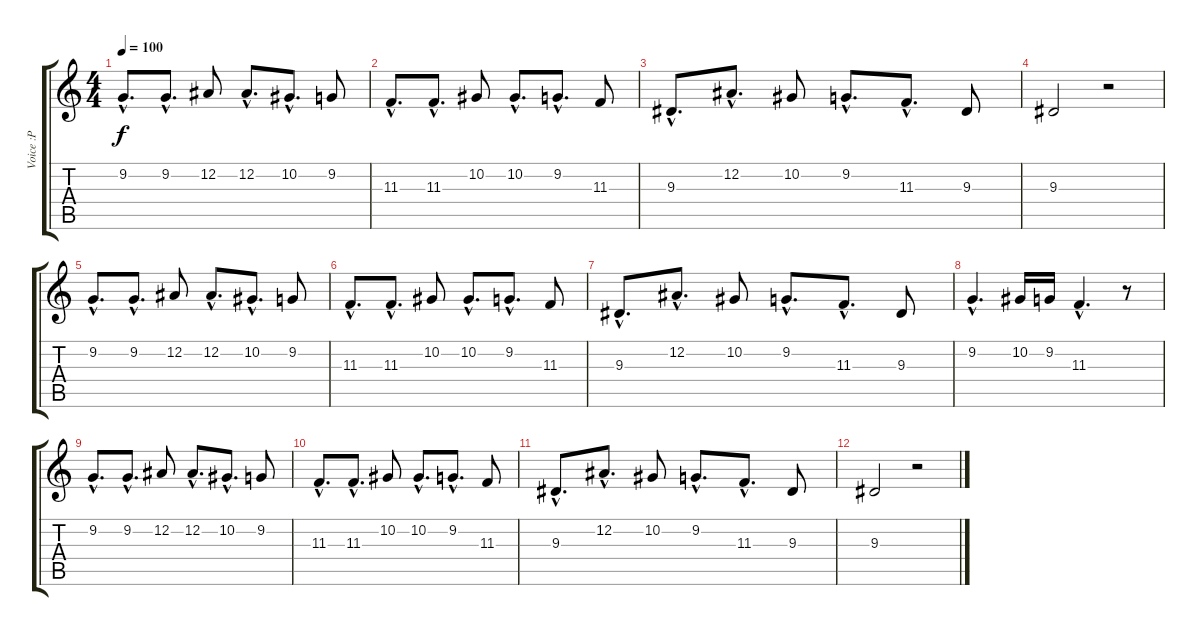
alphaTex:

\track ("Voice :P" "Voice :P") {instrument ocarina}
\staff {score tabs}
\tuning (Eb4 Bb3 Gb3 Db3 Ab2 Eb2) {hide}
\ts (4 4)
\tempo 100
\clef g2
\ks c
9.2{hac}.8{d dy f} 9.2{hac}.8{d} 12.2.8 12.2{hac}.8{d} 10.2{hac}.8{d} 9.2.8 |
11.3{hac}.8{d} 11.3{hac}.8{d} 10.2.8 10.2{hac}.8{d} 9.2{hac}.8{d} 11.3.8 |
9.3{hac}.8{d} 12.2{hac}.8{d} 10.2.8 9.2{hac}.8{d} 11.3{hac}.8{d} 9.3.8 |
9.3.2 r.2 |
9.2{hac}.8{d} 9.2{hac}.8{d} 12.2.8 12.2{hac}.8{d} 10.2{hac}.8{d} 9.2.8 |
11.3{hac}.8{d} 11.3{hac}.8{d} 10.2.8 10.2{hac}.8{d} 9.2{hac}.8{d} 11.3.8 |
9.3{hac}.8{d} 12.2{hac}.8{d} 10.2.8 9.2{hac}.8{d} 11.3{hac}.8{d} 9.3.8 |
9.2{hac}.4{d} 10.2.16 9.2.16 11.3{hac}.4{d} r.8 |
9.2{hac}.8{d} 9.2{hac}.8{d} 12.2.8 12.2{hac}.8{d} 10.2{hac}.8{d} 9.2.8 |
11.3{hac}.8{d} 11.3{hac}.8{d} 10.2.8 10.2{hac}.8{d} 9.2{hac}.8{d} 11.3.8 |
9.3{hac}.8{d} 12.2{hac}.8{d} 10.2.8 9.2{hac}.8{d} 11.3{hac}.8{d} 9.3.8 |
9.3.2 r.2
